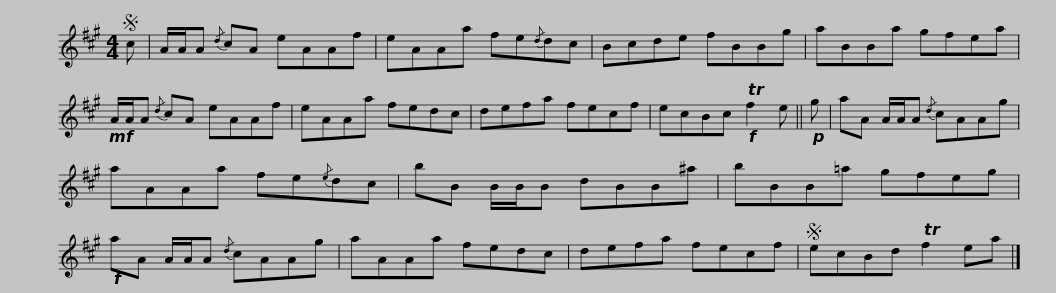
X:1
L:1/8
M:4/4
I:linebreak $
K:A
V:1 treble
V:1
S c | A/A/A{/d} cA eAAf | eAAa fe{/d}dc | Bcde fBBg | aBBa gfea |$ %5
!mf! A/A/A{/d} cA eAAf | eAAa fedc | defa fecf | ecBc!f! Tf2 e ||!p! g | %10
 aA A/A/A{/d} cAAg |$ aAAa fe{/e}dc | bB B/B/B dBB^a | bBB=a gfeg |!f! aA A/A/A{/d} cAAg |$ %15
 aAAa fedc | defa fecf |S ecBd Tf2 ea |] %18
